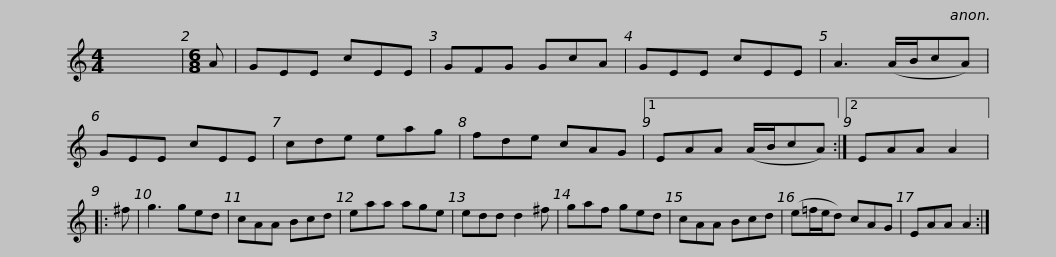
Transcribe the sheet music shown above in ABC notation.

X:1
L:1/8
M:4/4
I:linebreak $
K:C
V:1 treble
V:1
 x8 |[M:6/8] A | GEE cEE | GFG GcA | GEE cEE | %5
 A3 (A/B/cA) | GEE cEE | cde eag | fde cAG |1$ EAA (A/B/cA) :|2 %10
 EAA A2 |: ^f | g3 ged | cAA Bcd | eaa age | %15
 edd d2 ^f | gaf ged |$ cAA Bcd | (e=f/e/d) cAG | EAA A2 :| %20
